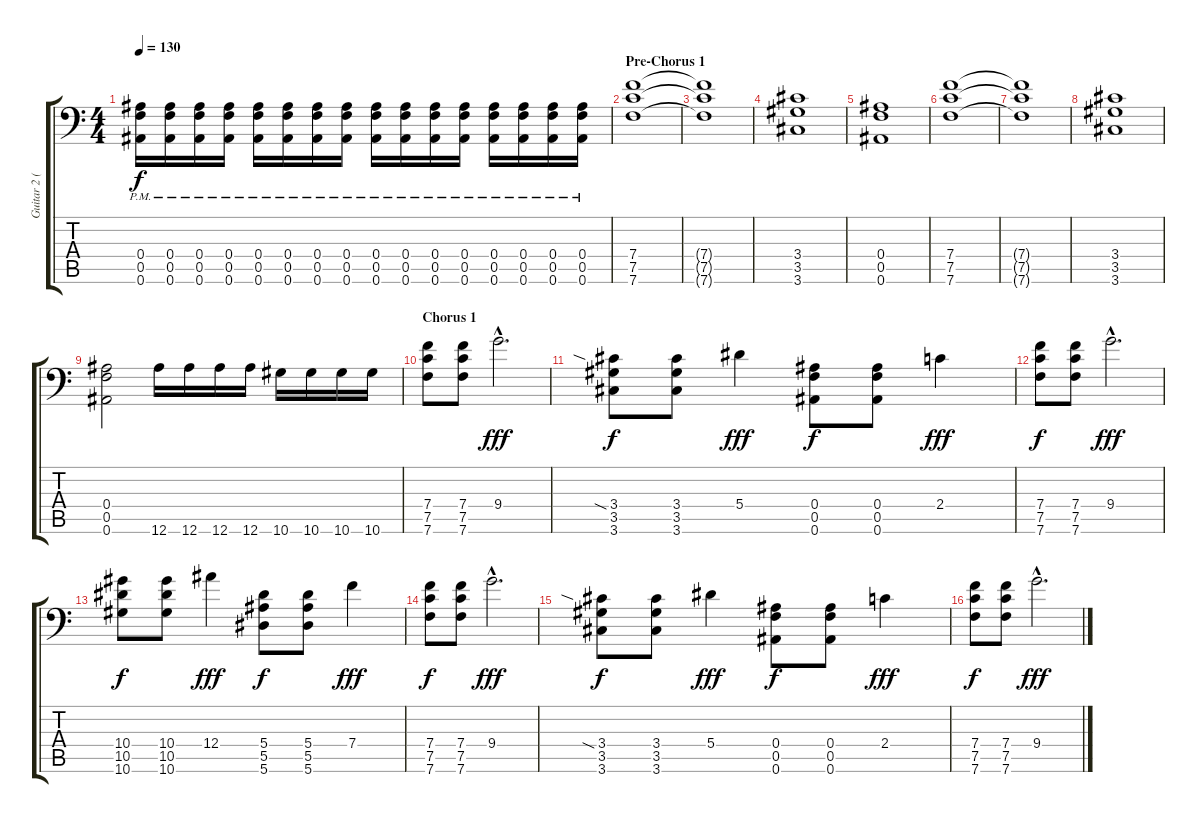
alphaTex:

\track ("Guitar 2 (Souren \"Mike\" Sarkisyan)" "Guitar 2 (") {instrument overdrivenguitar}
\staff {score tabs}
\tuning (C4 G3 Eb3 Bb2 F2 Bb1) {hide}
\ts (4 4)
\tempo 130
\clef f4
\ks c
(0.4{pm} 0.5{pm} 0.6{pm}).16{dy f} (0.4{pm} 0.5{pm} 0.6{pm}).16 (0.4{pm} 0.5{pm} 0.6{pm}).16 (0.4{pm} 0.5{pm} 0.6{pm}).16 (0.4{pm} 0.5{pm} 0.6{pm}).16 (0.4{pm} 0.5{pm} 0.6{pm}).16 (0.4{pm} 0.5{pm} 0.6{pm}).16 (0.4{pm} 0.5{pm} 0.6{pm}).16 (0.4{pm} 0.5{pm} 0.6{pm}).16 (0.4{pm} 0.5{pm} 0.6{pm}).16 (0.4{pm} 0.5{pm} 0.6{pm}).16 (0.4{pm} 0.5{pm} 0.6{pm}).16 (0.4{pm} 0.5{pm} 0.6{pm}).16 (0.4{pm} 0.5{pm} 0.6{pm}).16 (0.4{pm} 0.5{pm} 0.6{pm}).16 (0.4{pm} 0.5{pm} 0.6{pm}).16 |
\section ("" "Pre-Chorus 1")
(7.4 7.5 7.6).1 |
(7.4{t} 7.5{t} 7.6{t}).1 |
(3.4 3.5 3.6).1 |
(0.4 0.5 0.6).1 |
(7.4 7.5 7.6).1 |
(7.4{t} 7.5{t} 7.6{t}).1 |
(3.4 3.5 3.6).1 |
(0.4 0.5 0.6).2 12.6.16 12.6.16 12.6.16 12.6.16 10.6.16 10.6.16 10.6.16 10.6.16 |
\section ("" "Chorus 1")
(7.4 7.5 7.6).8{volume 14} (7.4 7.5 7.6).8 9.4{hac}.2{d dy fff} |
(3.4{sia} 3.5 3.6).8{dy f} (3.4 3.5 3.6).8 5.4.4{dy fff} (0.4 0.5 0.6).8{dy f} (0.4 0.5 0.6).8 2.4.4{dy fff} |
(7.4 7.5 7.6).8{dy f} (7.4 7.5 7.6).8 9.4{hac}.2{d dy fff} |
(10.4 10.5 10.6).8{dy f} (10.4 10.5 10.6).8 12.4.4{dy fff} (5.4 5.5 5.6).8{dy f} (5.4 5.5 5.6).8 7.4.4{dy fff} |
(7.4 7.5 7.6).8{dy f} (7.4 7.5 7.6).8 9.4{hac}.2{d dy fff} |
(3.4{sia} 3.5 3.6).8{dy f} (3.4 3.5 3.6).8 5.4.4{dy fff} (0.4 0.5 0.6).8{dy f} (0.4 0.5 0.6).8 2.4.4{dy fff} |
(7.4 7.5 7.6).8{dy f} (7.4 7.5 7.6).8 9.4{hac}.2{d dy fff}
